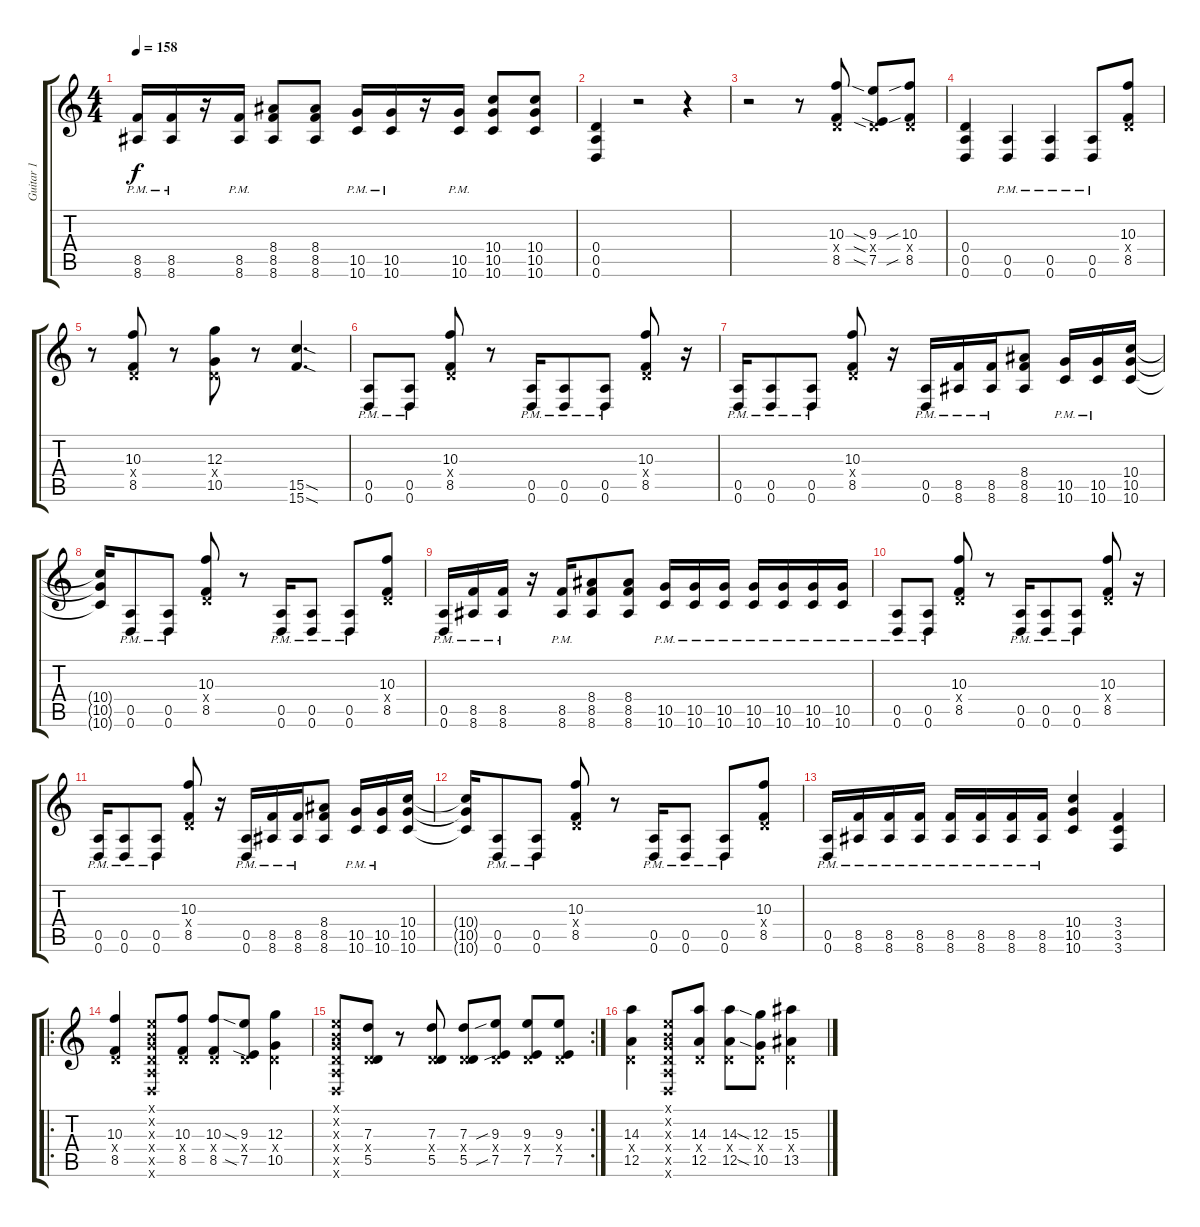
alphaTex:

\track ("Guitar 1" "Guitar 1") {instrument distortionguitar}
\staff {score tabs}
\tuning (E4 B3 G3 D3 A2 D2) {hide}
\ts (4 4)
\tempo 158
\clef g2
\ks c
(8.5{pm} 8.6{pm}).16{dy f} (8.5{pm} 8.6{pm}).16 r.16 (8.5{pm} 8.6{pm}).16 (8.4 8.5 8.6).8 (8.4 8.5 8.6).8 (10.5{pm} 10.6{pm}).16 (10.5{pm} 10.6{pm}).16 r.16 (10.5{pm} 10.6{pm}).16 (10.4 10.5 10.6).8 (10.4 10.5 10.6).8 |
(0.4 0.5 0.6).4 r.2 r.4 |
r.2 r.8 (10.3 0.4{x} 8.5).8 (9.3{sia} 0.4{sia x} 7.5{sia}).8 (10.3{sib} 0.4{x} 8.5{sib}).8 |
(0.4 0.5 0.6).4 (0.5{pm} 0.6{pm}).4 (0.5{pm} 0.6{pm}).4 (0.5{pm} 0.6{pm}).8 (10.3 0.4{x} 8.5).8 |
r.8 (10.3 0.4{x} 8.5).8 r.8 (12.3 0.4{x} 10.5).8 r.8 (15.5{sod} 15.6{sod}).4{d} |
(0.5{pm} 0.6{pm}).8 (0.5{pm} 0.6{pm}).8 (10.3 0.4{x} 8.5).8 r.8 (0.5{pm} 0.6{pm}).16 (0.5{pm} 0.6{pm}).8 (0.5{pm} 0.6{pm}).8 (10.3 0.4{x} 8.5).8 r.16 |
(0.5{pm} 0.6{pm}).16 (0.5{pm} 0.6{pm}).8 (0.5{pm} 0.6{pm}).8 (10.3 0.4{x} 8.5).8 r.16 (0.5{pm} 0.6{pm}).16 (8.5{pm} 8.6{pm}).16 (8.5{pm} 8.6{pm}).16 (8.4 8.5 8.6).8 (10.5{pm} 10.6{pm}).16 (10.5{pm} 10.6{pm}).16 (10.4 10.5 10.6).16 |
(10.4{t} 10.5{t} 10.6{t}).16 (0.5{pm} 0.6{pm}).8 (0.5{pm} 0.6{pm}).8 (10.3 0.4{x} 8.5).8 r.8 (0.5{pm} 0.6{pm}).16 (0.5{pm} 0.6{pm}).8 (0.5{pm} 0.6{pm}).8 (10.3 0.4{x} 8.5).8 |
(0.5{pm} 0.6{pm}).16 (8.5{pm} 8.6{pm}).16 (8.5{pm} 8.6{pm}).16 r.16 (8.5{pm} 8.6{pm}).16 (8.4 8.5 8.6).8 (8.4 8.5 8.6).8 (10.5{pm} 10.6{pm}).16 (10.5{pm} 10.6{pm}).16 (10.5{pm} 10.6{pm}).16 (10.5{pm} 10.6{pm}).16 (10.5{pm} 10.6{pm}).16 (10.5{pm} 10.6{pm}).16 (10.5{pm} 10.6{pm}).16 |
(0.5{pm} 0.6{pm}).8 (0.5{pm} 0.6{pm}).8 (10.3 0.4{x} 8.5).8 r.8 (0.5{pm} 0.6{pm}).16 (0.5{pm} 0.6{pm}).8 (0.5{pm} 0.6{pm}).8 (10.3 0.4{x} 8.5).8 r.16 |
(0.5{pm} 0.6{pm}).16 (0.5{pm} 0.6{pm}).8 (0.5{pm} 0.6{pm}).8 (10.3 0.4{x} 8.5).8 r.16 (0.5{pm} 0.6{pm}).16 (8.5{pm} 8.6{pm}).16 (8.5{pm} 8.6{pm}).16 (8.4 8.5 8.6).8 (10.5{pm} 10.6{pm}).16 (10.5{pm} 10.6{pm}).16 (10.4 10.5 10.6).16 |
(10.4{t} 10.5{t} 10.6{t}).16 (0.5{pm} 0.6{pm}).8 (0.5{pm} 0.6{pm}).8 (10.3 0.4{x} 8.5).8 r.8 (0.5{pm} 0.6{pm}).16 (0.5{pm} 0.6{pm}).8 (0.5{pm} 0.6{pm}).8 (10.3 0.4{x} 8.5).8 |
(0.5{pm} 0.6{pm}).16 (8.5{pm} 8.6{pm}).16 (8.5{pm} 8.6{pm}).16 (8.5{pm} 8.6{pm}).16 (8.5{pm} 8.6{pm}).16 (8.5{pm} 8.6{pm}).16 (8.5{pm} 8.6{pm}).16 (8.5{pm} 8.6{pm}).16 (10.4 10.5 10.6).4 (3.4 3.5 3.6).4 |
\ro
(10.3 0.4{x} 8.5).4 (0.1{x} 0.2{x} 0.3{x} 0.4{x} 0.5{x} 0.6{x}).8 (10.3 0.4{x} 8.5).8 (10.3 0.4{x} 8.5).8 (9.3{sia} 0.4{x} 7.5{sia}).8 (12.3 0.4{x} 10.5).4 |
\rc 2
(0.1{x} 0.2{x} 0.3{x} 0.4{x} 0.5{x} 0.6{x}).8 (7.3 0.4{x} 5.5).8 r.8 (7.3 0.4{x} 5.5).8 (7.3 0.4{x} 5.5).8 (9.3{sib} 0.4{x} 7.5{sib}).8 (9.3 0.4{x} 7.5).8 (9.3 0.4{x} 7.5).8 |
(14.3 0.4{x} 12.5).4 (0.1{x} 0.2{x} 0.3{x} 0.4{x} 0.5{x} 0.6{x}).8 (14.3 0.4{x} 12.5).8 (14.3 0.4{x} 12.5).8 (12.3{sia} 0.4{x} 10.5{sia}).8 (15.3 0.4{x} 13.5).4
